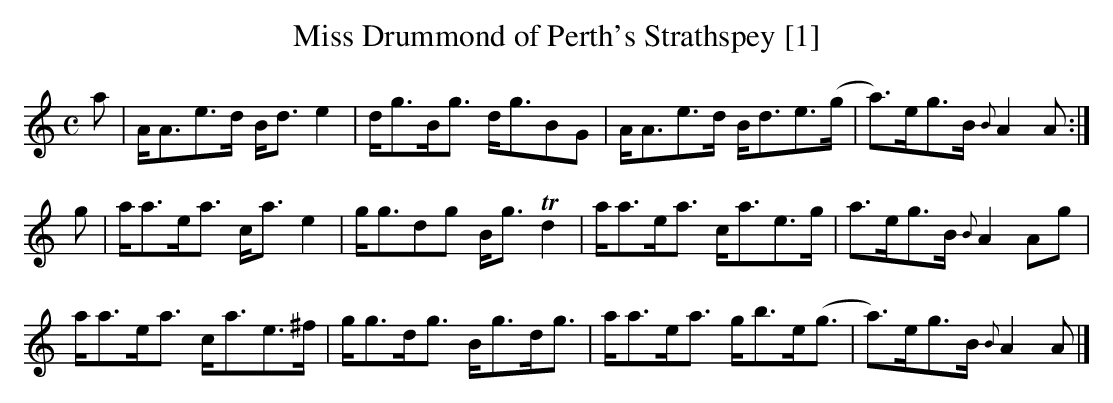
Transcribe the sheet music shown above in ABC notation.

X:1
T:Miss Drummond of Perth's Strathspey [1]
M:C
L:1/8
K:C
U:T=!trill!
a | A<Ae>d B<d e2 | d<gB<g  d<gBG | A<Ae>d B<de>(g | a)>eg>B {B}A2 A :|
g | a<ae<a c<a e2 | g<gdg B<g Td2 | a<ae<a c<ae>g | a>eg>B {B} A2 Ag |
a<ae<a c<ae>^f | g<gd<g B<gd<g | a<ae<a g<be<(g | a)>eg>B {B} A2 A |]
